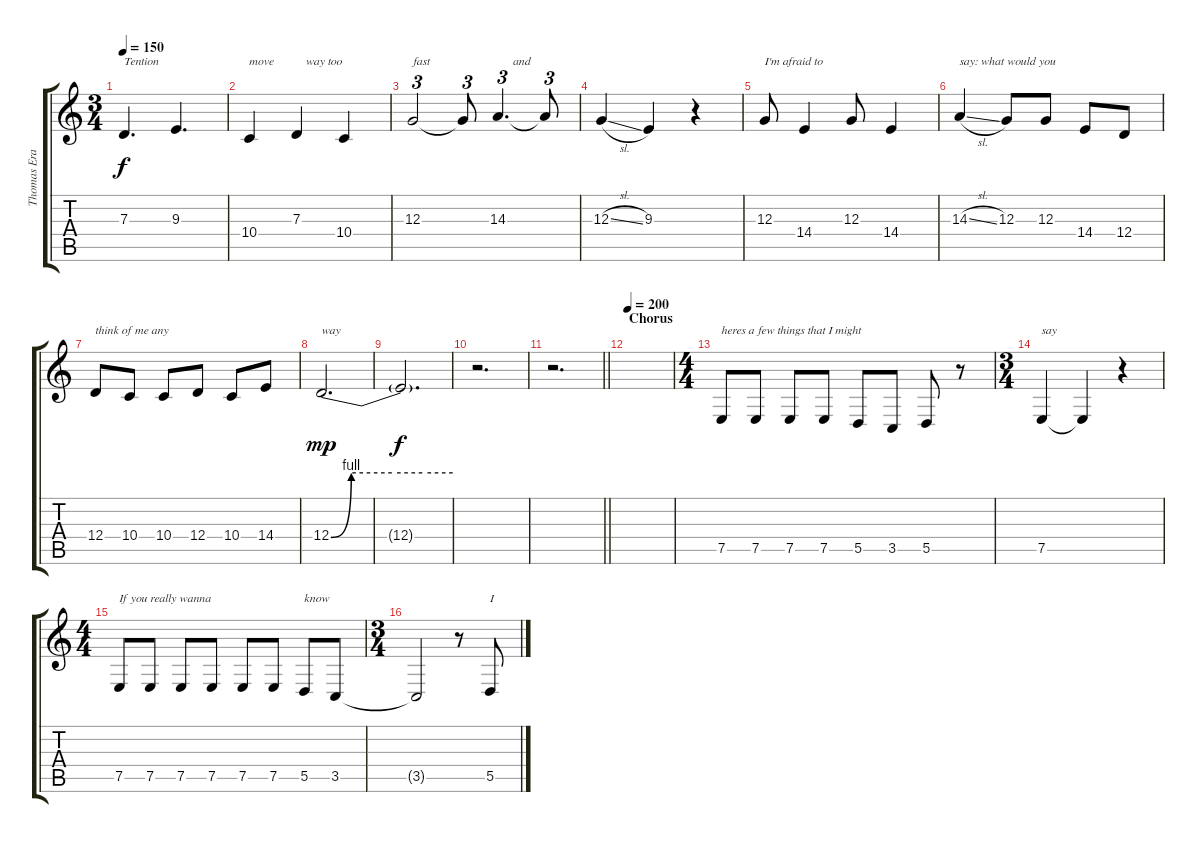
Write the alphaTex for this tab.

\track ("Thomas Erak" "Thomas Era") {instrument lead6voice}
\staff {score tabs}
\tuning (E4 B3 G3 D3 A2 E2) {hide}
\ts (3 4)
\tempo 150
\clef g2
\ks c
7.3.4{d txt "Tention" dy f} 9.3.4{d} |
10.4.4{txt "move"} 7.3.4{txt "   way too"} 10.4.4 |
12.3.2{tu (3 2) txt "fast"} 12.3{t}.8{tu (3 2)} 14.3.4{d tu (3 2) txt "     and"} 14.3{t}.8{tu (3 2)} |
12.3{sl}.4 9.3.4 r.4 |
12.3.8{txt "I'm afraid to"} 14.4.4 12.3.8 14.4.4 |
14.3{sl}.4{txt "say: what would you"} 12.3.8 12.3.8 14.4.8 12.4.8 |
12.4.8{txt "think of me any"} 10.4.8 10.4.8 12.4.8 10.4.8 14.4.8 |
12.4{be (custom 0 0 10 4 30 4 45 4 60 4)}.2{d txt "way" dy mp} |
12.4{t}.2{d dy f} |
r.2{d} |
\barLineRight lightlight
r.2{d} |
\section ("" "Chorus")
\tempo 200
|
\ts (4 4)
7.5.8{txt "heres a few things that I might"} 7.5.8 7.5.8 7.5.8 5.5.8 3.5.8 5.5.8 r.8 |
\ts (3 4)
7.5.4{txt "say"} 7.5{t}.4 r.4 |
\ts (4 4)
7.5.8{txt "If you really wanna"} 7.5.8 7.5.8 7.5.8 7.5.8 7.5.8 5.5.8{txt "know"} 3.5.8 |
\ts (3 4)
3.5{t}.2 r.8 5.5.8{txt "I"}
